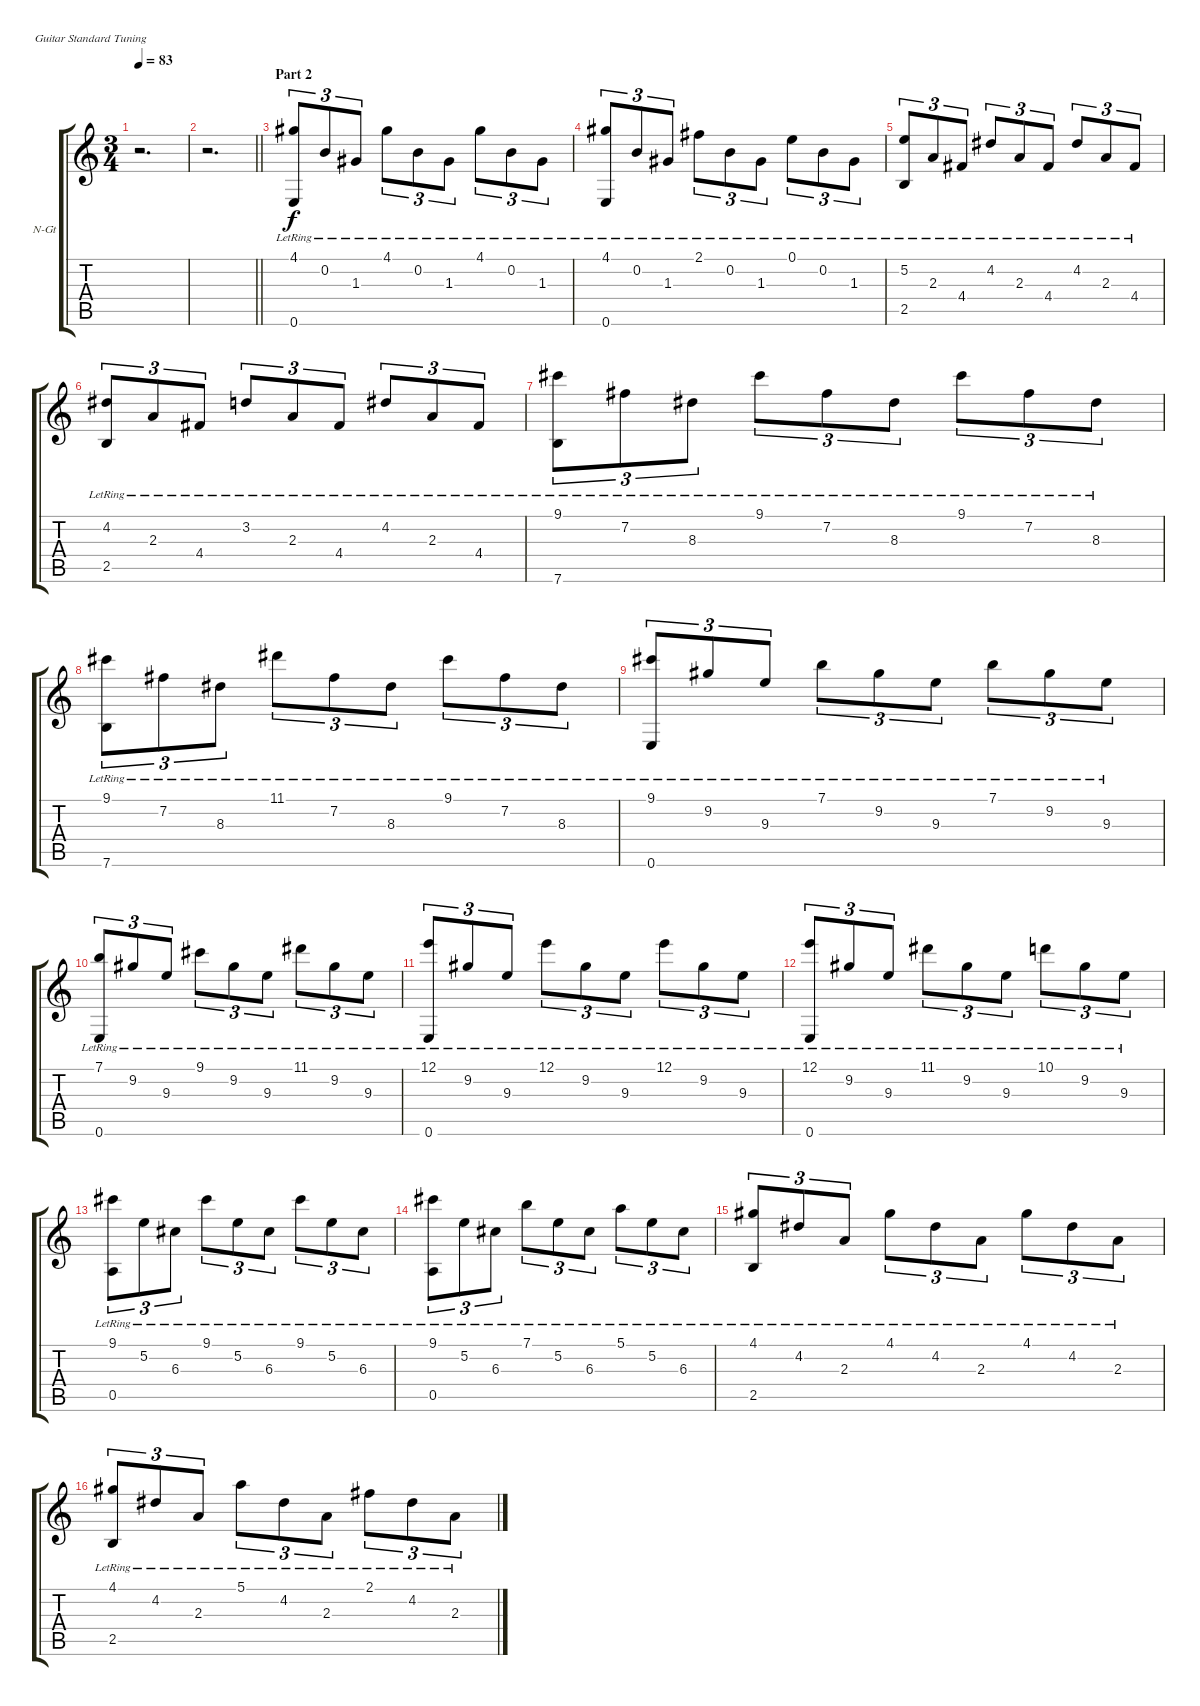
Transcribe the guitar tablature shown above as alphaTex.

\bracketExtendMode groupsimilarinstruments
\firstSystemTrackNameOrientation horizontal
\otherSystemsTrackNameOrientation horizontal
\track ("Track 1" "N-Gt") {instrument acousticguitarnylon}
\staff {score tabs}
\tuning (E4 B3 G3 D3 A2 E2)
\ts (3 4)
\tempo 83
\clef g2
\ks c
r.2{d dy f} |
\barLineRight lightlight
r.2{d} |
\section ("" "Part 2")
(4.1{lr} 0.6{lr}).8{tu (3 2)} 0.2{lr}.8{tu (3 2)} 1.3{lr}.8{tu (3 2)} 4.1{lr}.8{tu (3 2)} 0.2{lr}.8{tu (3 2)} 1.3{lr}.8{tu (3 2)} 4.1{lr}.8{tu (3 2)} 0.2{lr}.8{tu (3 2)} 1.3{lr}.8{tu (3 2)} |
(4.1{lr} 0.6{lr}).8{tu (3 2)} 0.2{lr}.8{tu (3 2)} 1.3{lr}.8{tu (3 2)} 2.1{lr}.8{tu (3 2)} 0.2{lr}.8{tu (3 2)} 1.3{lr}.8{tu (3 2)} 0.1{lr}.8{tu (3 2)} 0.2{lr}.8{tu (3 2)} 1.3{lr}.8{tu (3 2)} |
(5.2{lr} 2.5{lr}).8{tu (3 2)} 2.3{lr}.8{tu (3 2)} 4.4{lr}.8{tu (3 2)} 4.2{lr}.8{tu (3 2)} 2.3{lr}.8{tu (3 2)} 4.4{lr}.8{tu (3 2)} 4.2{lr}.8{tu (3 2)} 2.3{lr}.8{tu (3 2)} 4.4{lr}.8{tu (3 2)} |
(4.2{lr} 2.5{lr}).8{tu (3 2)} 2.3{lr}.8{tu (3 2)} 4.4{lr}.8{tu (3 2)} 3.2{lr}.8{tu (3 2)} 2.3{lr}.8{tu (3 2)} 4.4{lr}.8{tu (3 2)} 4.2{lr}.8{tu (3 2)} 2.3{lr}.8{tu (3 2)} 4.4{lr}.8{tu (3 2)} |
(9.1{lr} 7.6{lr}).8{tu (3 2)} 7.2{lr}.8{tu (3 2)} 8.3{lr}.8{tu (3 2)} 9.1{lr}.8{tu (3 2)} 7.2{lr}.8{tu (3 2)} 8.3{lr}.8{tu (3 2)} 9.1{lr}.8{tu (3 2)} 7.2{lr}.8{tu (3 2)} 8.3{lr}.8{tu (3 2)} |
(9.1{lr} 7.6{lr}).8{tu (3 2)} 7.2{lr}.8{tu (3 2)} 8.3{lr}.8{tu (3 2)} 11.1{lr}.8{tu (3 2)} 7.2{lr}.8{tu (3 2)} 8.3{lr}.8{tu (3 2)} 9.1{lr}.8{tu (3 2)} 7.2{lr}.8{tu (3 2)} 8.3{lr}.8{tu (3 2)} |
(9.1{lr} 0.6{lr}).8{tu (3 2)} 9.2{lr}.8{tu (3 2)} 9.3{lr}.8{tu (3 2)} 7.1{lr}.8{tu (3 2)} 9.2{lr}.8{tu (3 2)} 9.3{lr}.8{tu (3 2)} 7.1{lr}.8{tu (3 2)} 9.2{lr}.8{tu (3 2)} 9.3{lr}.8{tu (3 2)} |
(7.1{lr} 0.6{lr}).8{tu (3 2)} 9.2{lr}.8{tu (3 2)} 9.3{lr}.8{tu (3 2)} 9.1{lr}.8{tu (3 2)} 9.2{lr}.8{tu (3 2)} 9.3{lr}.8{tu (3 2)} 11.1{lr}.8{tu (3 2)} 9.2{lr}.8{tu (3 2)} 9.3{lr}.8{tu (3 2)} |
(12.1{lr} 0.6{lr}).8{tu (3 2)} 9.2{lr}.8{tu (3 2)} 9.3{lr}.8{tu (3 2)} 12.1{lr}.8{tu (3 2)} 9.2{lr}.8{tu (3 2)} 9.3{lr}.8{tu (3 2)} 12.1{lr}.8{tu (3 2)} 9.2{lr}.8{tu (3 2)} 9.3{lr}.8{tu (3 2)} |
(12.1{lr} 0.6{lr}).8{tu (3 2)} 9.2{lr}.8{tu (3 2)} 9.3{lr}.8{tu (3 2)} 11.1{lr}.8{tu (3 2)} 9.2{lr}.8{tu (3 2)} 9.3{lr}.8{tu (3 2)} 10.1{lr}.8{tu (3 2)} 9.2{lr}.8{tu (3 2)} 9.3{lr}.8{tu (3 2)} |
(9.1{lr} 0.5{lr}).8{tu (3 2)} 5.2{lr}.8{tu (3 2)} 6.3{lr}.8{tu (3 2)} 9.1{lr}.8{tu (3 2)} 5.2{lr}.8{tu (3 2)} 6.3{lr}.8{tu (3 2)} 9.1{lr}.8{tu (3 2)} 5.2{lr}.8{tu (3 2)} 6.3{lr}.8{tu (3 2)} |
(9.1{lr} 0.5{lr}).8{tu (3 2)} 5.2{lr}.8{tu (3 2)} 6.3{lr}.8{tu (3 2)} 7.1{lr}.8{tu (3 2)} 5.2{lr}.8{tu (3 2)} 6.3{lr}.8{tu (3 2)} 5.1{lr}.8{tu (3 2)} 5.2{lr}.8{tu (3 2)} 6.3{lr}.8{tu (3 2)} |
(4.1{lr} 2.5{lr}).8{tu (3 2)} 4.2{lr}.8{tu (3 2)} 2.3{lr}.8{tu (3 2)} 4.1{lr}.8{tu (3 2)} 4.2{lr}.8{tu (3 2)} 2.3{lr}.8{tu (3 2)} 4.1{lr}.8{tu (3 2)} 4.2{lr}.8{tu (3 2)} 2.3{lr}.8{tu (3 2)} |
(4.1{lr} 2.5{lr}).8{tu (3 2)} 4.2{lr}.8{tu (3 2)} 2.3{lr}.8{tu (3 2)} 5.1{lr}.8{tu (3 2)} 4.2{lr}.8{tu (3 2)} 2.3{lr}.8{tu (3 2)} 2.1{lr}.8{tu (3 2)} 4.2{lr}.8{tu (3 2)} 2.3{lr}.8{tu (3 2)}
